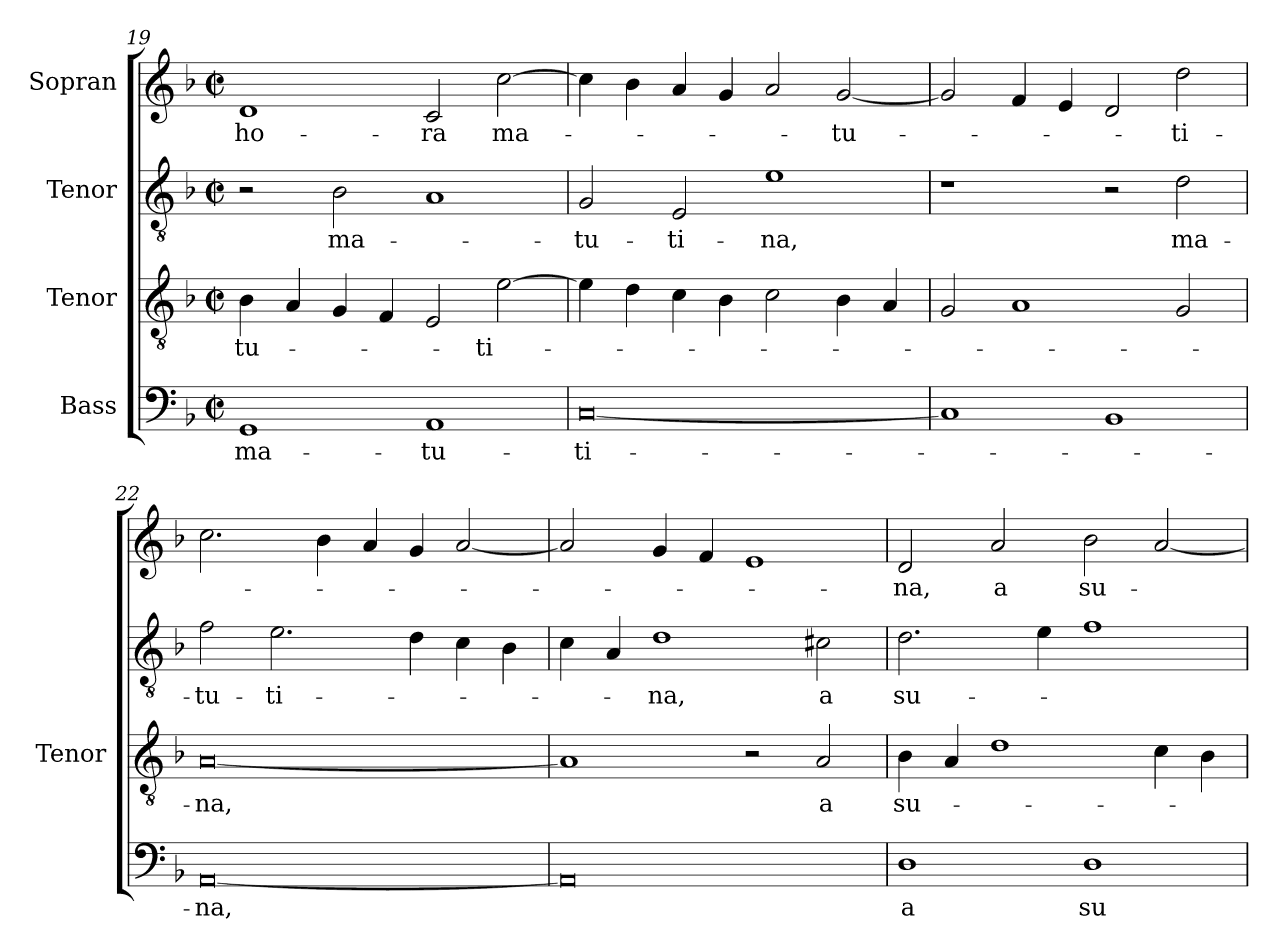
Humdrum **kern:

**kern	**text	**kern	**text	**kern	**text	**kern	**text
*part4	*part4	*part3	*part3	*part2	*part2	*part1	*part1
*staff4	*staff4	*staff3	*staff3	*staff2	*staff2	*staff1	*staff1
*I"Bass	*	*I"Tenor	*	*I"Tenor	*	*I"Sopran	*
*	*	*I'Tenor	*	*	*	*	*
*clefF4	*	*clefGv2	*	*clefGv2	*	*clefG2	*
*	*	*ITrd7c12	*	*ITrd7c12	*	*	*
*k[b-]	*	*k[b-]	*	*k[b-]	*	*k[b-]	*
*F:	*	*F:	*	*F:	*	*F:	*
*M2/2	*	*M2/2	*	*M2/2	*	*M2/2	*
*met(c|)	*	*met(c|)	*	*met(c|)	*	*met(c|)	*
=19	=19	=19	=19	=19	=19	=19	=19
!	!LO:LY:b:color=#000000	!	!	!	!	!	!
!	!	!	!LO:LY:b:color=#000000	!	!	!	!
!	!	!	!	!	!	!	!LO:LY:b:color=#000000
1GGi	ma-	4BB-i\	-tu-	2r	.	1di	ho-
.	.	4AAi/	.	.	.	.	.
!	!	!	!	!	!LO:LY:b:color=#000000	!	!
.	.	4GGi/	.	2BB-i\	ma-	.	.
.	.	4FFi/	.	.	.	.	.
!	!LO:LY:b:color=#000000	!	!	!	!	!	!
!	!	!	!	!	!	!	!LO:LY:b:color=#000000
1AAi	-tu-	2EEi/	.	1AAi	.	2ci/	-ra
!	!	!	!LO:LY:b:color=#000000	!	!	!	!
!	!	!	!	!	!	!	!LO:LY:b:color=#000000
.	.	[>2Ei\	-ti-	.	.	[>2cci\	ma-
=20	=20	=20	=20	=20	=20	=20	=20
!	!LO:LY:b:color=#000000	!	!	!	!	!	!
!	!	!	!	!	!LO:LY:b:color=#000000	!	!
[<0Ci	-ti-	4Ei\]	.	2GGi/	-tu-	4cci\]	.
.	.	4Di\	.	.	.	4b-i\	.
!	!	!	!	!	!LO:LY:b:color=#000000	!	!
.	.	4Ci\	.	2EEi/	-ti-	4ai/	.
.	.	4BB-i\	.	.	.	4gi/	.
!	!	!	!	!	!LO:LY:b:color=#000000	!	!
.	.	2Ci\	.	1Ei	-na,	2ai/	.
!	!	!	!	!	!	!	!LO:LY:b:color=#000000
.	.	4BB-i\	.	.	.	[<2gi/	-tu-
.	.	4AAi/	.	.	.	.	.
=21	=21	=21	=21	=21	=21	=21	=21
1Ci]	.	2GGi/	.	1r	.	2gi/]	.
.	.	1AAi	.	.	.	4fi/	.
.	.	.	.	.	.	4ei/	.
1BB-i	.	.	.	2r	.	2di/	.
!	!	!	!	!	!LO:LY:b:color=#000000	!	!
!	!	!	!	!	!	!	!LO:LY:b:color=#000000
.	.	2GGi/	.	2Di\	ma-	2ddi\	-ti-
!!LO:LB:g=z
=22	=22	=22	=22	=22	=22	=22	=22
!	!LO:LY:b:color=#000000	!	!	!	!	!	!
!	!	!	!LO:LY:b:color=#000000	!	!	!	!
!	!	!	!	!	!LO:LY:b:color=#000000	!	!
[<0AAi	-na,	[<0AAi	-na,	2Fi\	-tu-	2.cci\	.
!	!	!	!	!	!LO:LY:b:color=#000000	!	!
.	.	.	.	2.Ei\	-ti-	.	.
.	.	.	.	.	.	4b-i\	.
.	.	.	.	.	.	4ai/	.
.	.	.	.	4Di\	.	4gi/	.
.	.	.	.	4Ci\	.	[<2ai/	.
.	.	.	.	4BB-i\	.	.	.
=23	=23	=23	=23	=23	=23	=23	=23
0AAi]	.	1AAi]	.	4Ci\	.	2ai/]	.
.	.	.	.	4AAi/	.	.	.
!	!	!	!	!	!LO:LY:b:color=#000000	!	!
.	.	.	.	1Di	-na,	4gi/	.
.	.	.	.	.	.	4fi/	.
.	.	2r	.	.	.	1ei	.
!	!	!	!LO:LY:b:color=#000000	!	!	!	!
!	!	!	!	!	!LO:LY:b:color=#000000	!	!
.	.	2AAi/	a	2C#Xi\	a	.	.
=24	=24	=24	=24	=24	=24	=24	=24
!	!LO:LY:b:color=#000000	!	!	!	!	!	!
!	!	!	!LO:LY:b:color=#000000	!	!	!	!
!	!	!	!	!	!LO:LY:b:color=#000000	!	!
!	!	!	!	!	!	!	!LO:LY:b:color=#000000
1Di	a	4BB-i\	su-	2.Di\	su-	2di/	-na,
.	.	4AAi/	.	.	.	.	.
!	!	!	!	!	!	!	!LO:LY:b:color=#000000
.	.	1Di	.	.	.	2ai/	a
.	.	.	.	4Ei\	.	.	.
!	!LO:LY:b:color=#000000	!	!	!	!	!	!
!	!	!	!	!	!	!	!LO:LY:b:color=#000000
1Di	su-	.	.	1Fi	.	2b-i\	su-
.	.	4Ci\	.	.	.	[<2ai/	.
.	.	4BB-i\	.	.	.	.	.
=	=	=	=	=	=	=	=
*-	*-	*-	*-	*-	*-	*-	*-
